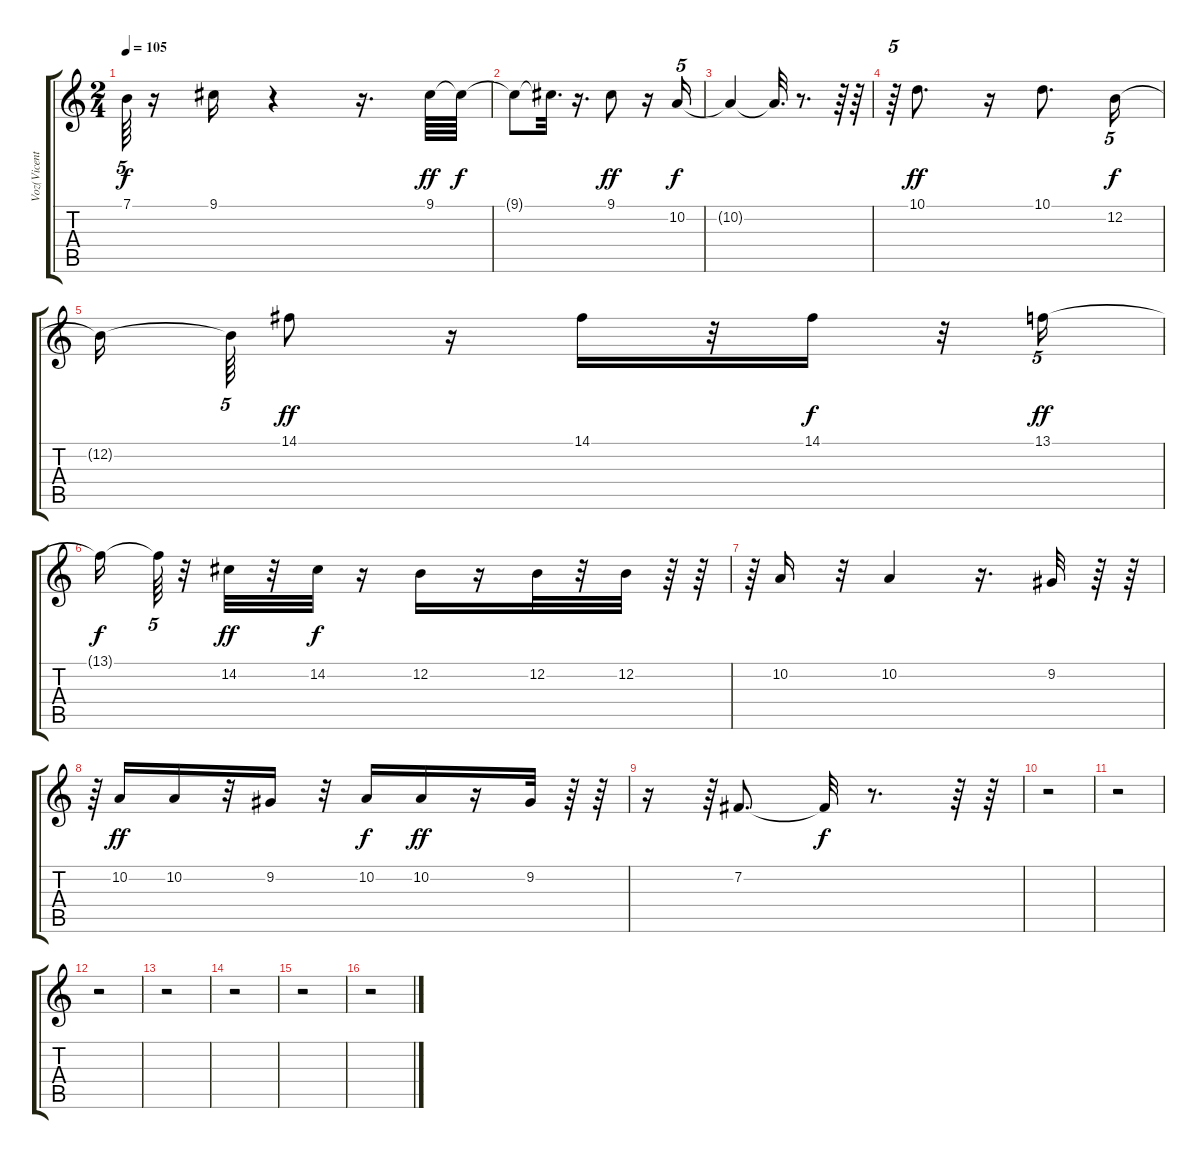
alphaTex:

\track ("Voz(Vicentico)" "Voz(Vicent") {instrument altosax}
\staff {score tabs}
\tuning (E4 B3 G3 D3 A2 E2) {hide}
\ts (2 4)
\tempo 105
\clef g2
\ks c
7.1{t}.64{tu (5 4) dy f} r.16 9.1.16 r.4 r.16{d} 9.1.64{dy ff} 9.1{t}.64{dy f} |
9.1{t}.8 9.1{t}.32{d} r.16{d} 9.1.8{dy ff} r.16 10.2.16{tu (5 4) dy f} |
10.2{t}.4 10.2{t}.32{d} r.8{d} r.64 r.64 |
r.64{tu (5 4)} 10.1.8{d dy ff} r.16 10.1.8{d} 12.2.16{tu (5 4) dy f} |
12.2{t}.16{beam splitsecondary} 12.2{t}.64{tu (5 4)} 14.1.8{dy ff} r.16 14.1.16 r.32 14.1.16{dy f} r.32 13.1.16{tu (5 4) dy ff} |
13.1{t}.16{dy f} 13.1{t}.64{tu (5 4)} r.32 14.2.32{dy ff} r.32 14.2.32{dy f} r.16 12.2.16 r.16 12.2.32 r.32 12.2.32 r.64 r.64 |
r.64{tu (5 4)} 10.2.16 r.32 10.2.4 r.16{d} 9.2.32 r.64 r.64 |
r.64{tu (5 4)} 10.2.16{dy ff} 10.2.16 r.32 9.2.16 r.32 10.2.16{dy f} 10.2.16{dy ff} r.16 9.2.32 r.64 r.64 |
r.16 r.64{tu (5 4)} 7.2.8{d} 7.2{t}.32{dy f} r.8{d} r.64 r.64 |
r.2 |
r.2 |
r.2 |
r.2 |
r.2 |
r.2 |
r.2
